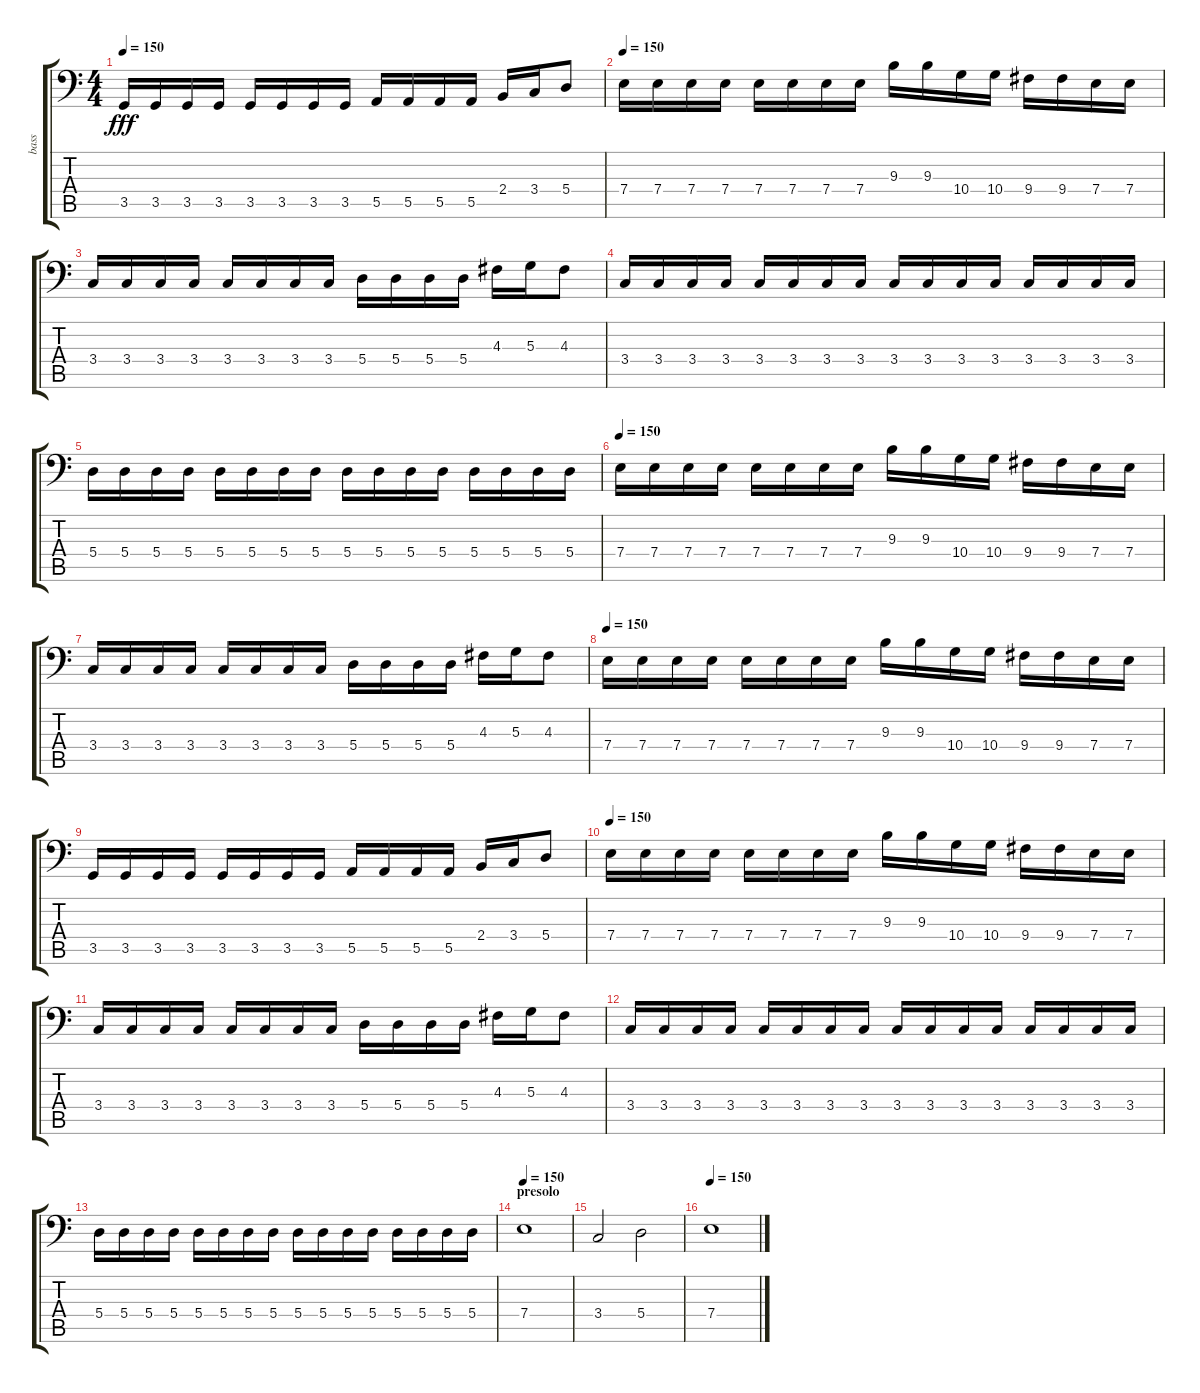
\track ("bass" "bass") {instrument electricbassfinger}
\staff {score tabs}
\tuning (C3 G2 D2 A1 E1 B0) {hide}
\ts (4 4)
\tempo 150
\clef f4
\ks c
3.5.16{dy fff} 3.5.16 3.5.16 3.5.16 3.5.16 3.5.16 3.5.16 3.5.16 5.5.16 5.5.16 5.5.16 5.5.16 2.4.16 3.4.16 5.4.8 |
\tempo 150
7.4.16 7.4.16 7.4.16 7.4.16 7.4.16 7.4.16 7.4.16 7.4.16 9.3.16 9.3.16 10.4.16 10.4.16 9.4.16 9.4.16 7.4.16 7.4.16 |
3.4.16 3.4.16 3.4.16 3.4.16 3.4.16 3.4.16 3.4.16 3.4.16 5.4.16 5.4.16 5.4.16 5.4.16 4.3.16 5.3.16 4.3.8 |
3.4.16 3.4.16 3.4.16 3.4.16 3.4.16 3.4.16 3.4.16 3.4.16 3.4.16 3.4.16 3.4.16 3.4.16 3.4.16 3.4.16 3.4.16 3.4.16 |
5.4.16 5.4.16 5.4.16 5.4.16 5.4.16 5.4.16 5.4.16 5.4.16 5.4.16 5.4.16 5.4.16 5.4.16 5.4.16 5.4.16 5.4.16 5.4.16 |
\tempo 150
7.4.16 7.4.16 7.4.16 7.4.16 7.4.16 7.4.16 7.4.16 7.4.16 9.3.16 9.3.16 10.4.16 10.4.16 9.4.16 9.4.16 7.4.16 7.4.16 |
3.4.16 3.4.16 3.4.16 3.4.16 3.4.16 3.4.16 3.4.16 3.4.16 5.4.16 5.4.16 5.4.16 5.4.16 4.3.16 5.3.16 4.3.8 |
\tempo 150
7.4.16 7.4.16 7.4.16 7.4.16 7.4.16 7.4.16 7.4.16 7.4.16 9.3.16 9.3.16 10.4.16 10.4.16 9.4.16 9.4.16 7.4.16 7.4.16 |
3.5.16 3.5.16 3.5.16 3.5.16 3.5.16 3.5.16 3.5.16 3.5.16 5.5.16 5.5.16 5.5.16 5.5.16 2.4.16 3.4.16 5.4.8 |
\tempo 150
7.4.16 7.4.16 7.4.16 7.4.16 7.4.16 7.4.16 7.4.16 7.4.16 9.3.16 9.3.16 10.4.16 10.4.16 9.4.16 9.4.16 7.4.16 7.4.16 |
3.4.16 3.4.16 3.4.16 3.4.16 3.4.16 3.4.16 3.4.16 3.4.16 5.4.16 5.4.16 5.4.16 5.4.16 4.3.16 5.3.16 4.3.8 |
3.4.16 3.4.16 3.4.16 3.4.16 3.4.16 3.4.16 3.4.16 3.4.16 3.4.16 3.4.16 3.4.16 3.4.16 3.4.16 3.4.16 3.4.16 3.4.16 |
5.4.16 5.4.16 5.4.16 5.4.16 5.4.16 5.4.16 5.4.16 5.4.16 5.4.16 5.4.16 5.4.16 5.4.16 5.4.16 5.4.16 5.4.16 5.4.16 |
\section ("" "presolo")
\tempo 150
7.4.1 |
3.4.2 5.4.2 |
\tempo 150
7.4.1
